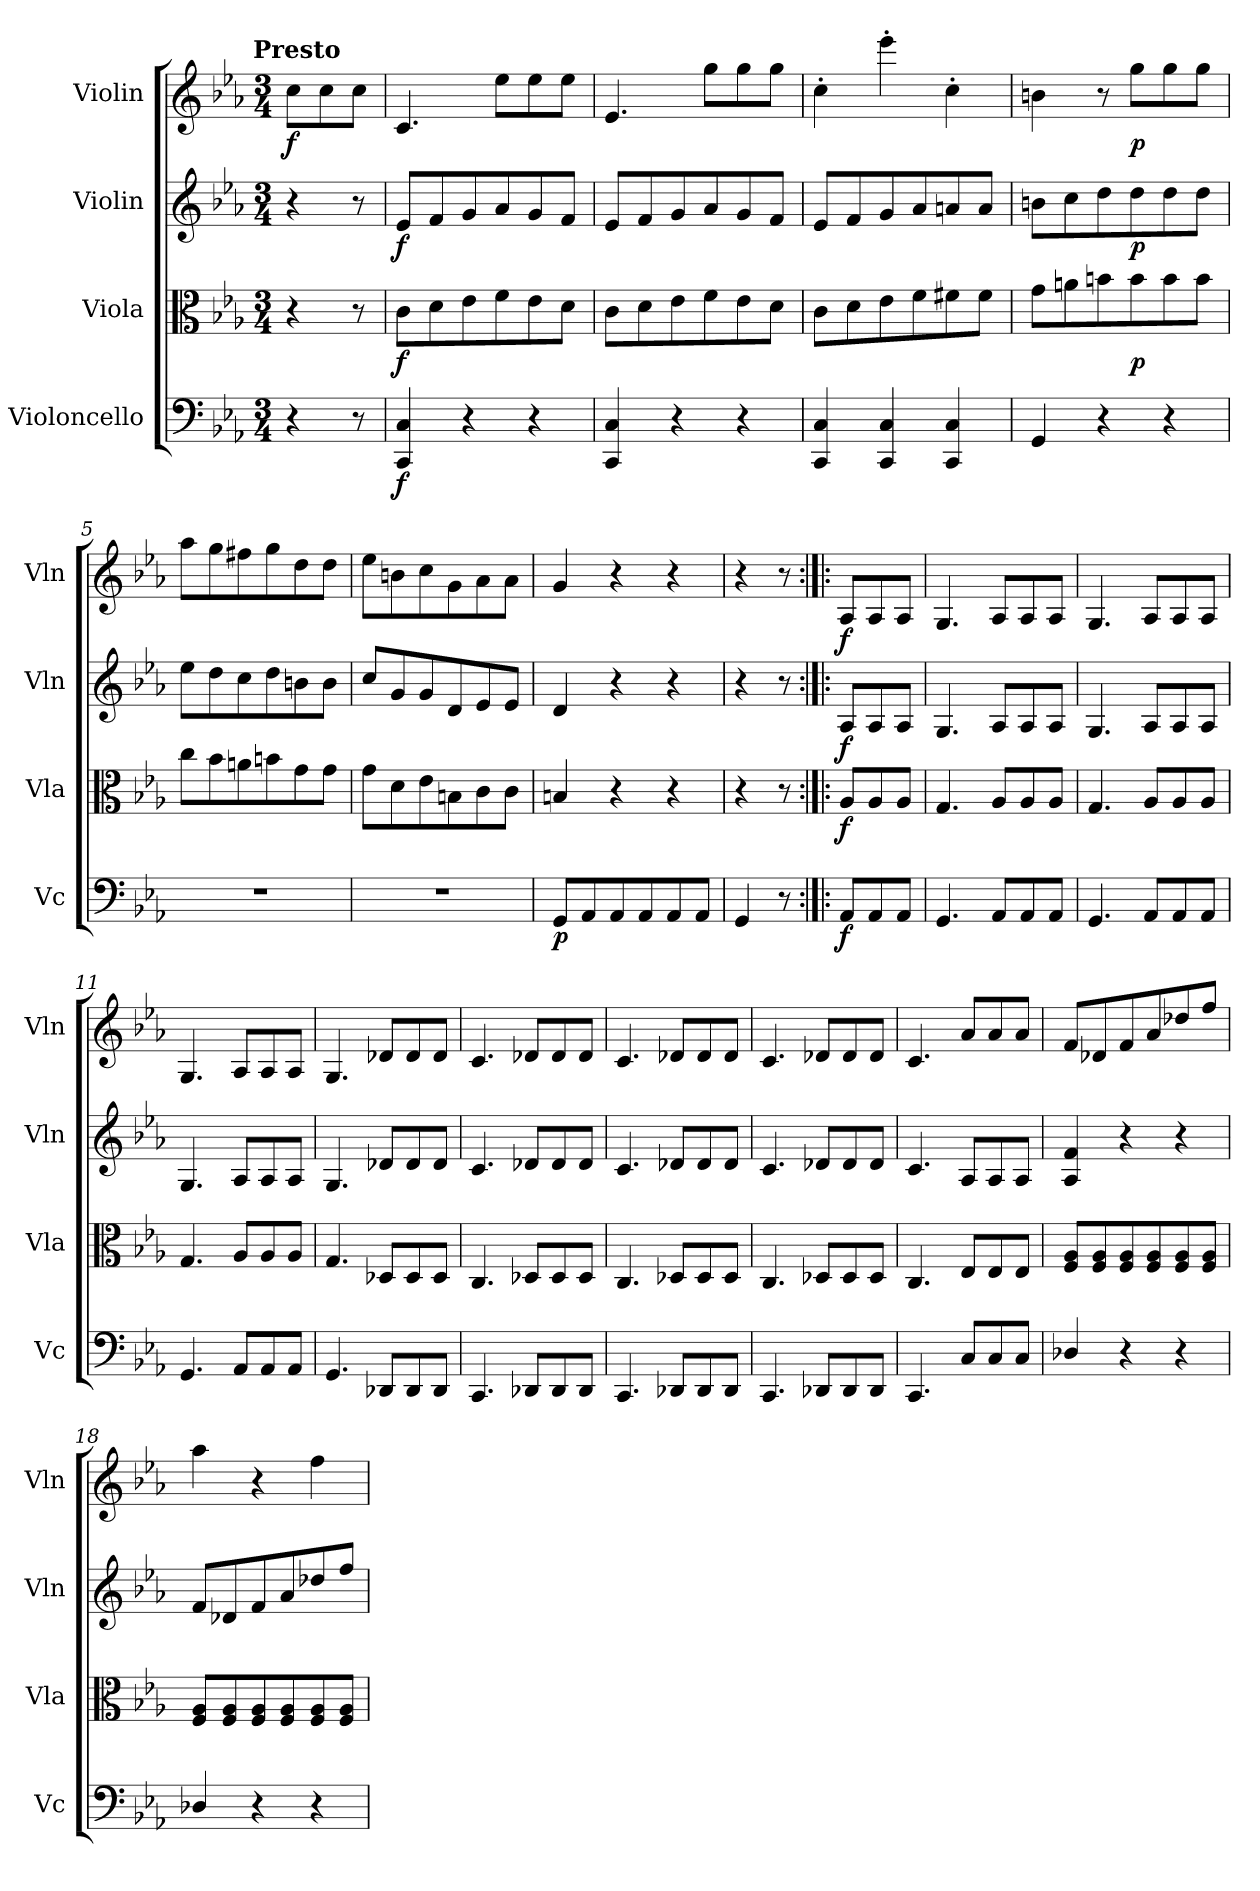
**kern	**dynam	**kern	**dynam	**kern	**dynam	**kern	**dynam
*part4	*part4	*part3	*part3	*part2	*part2	*part1	*part1
*staff4	*staff4	*staff3	*staff3	*staff2	*staff2	*staff1	*staff1
*I"Violoncello	*	*I"Viola	*	*I"Violin	*	*I"Violin	*
*I'Vc	*	*I'Vla	*	*I'Vln	*	*I'Vln	*
*clefF4	*	*clefC3	*	*clefG2	*	*clefG2	*
*k[b-e-a-]	*	*k[b-e-a-]	*	*k[b-e-a-]	*	*k[b-e-a-]	*
*c:	*	*c:	*	*c:	*	*c:	*
!!LO:TX:omd:t=Presto
*M3/4	*	*M3/4	*	*M3/4	*	*M3/4	*
*MM240	*	*MM240	*	*MM240	*	*MM240	*
=	=	=	=	=	=	=	=
4r	.	4r	.	4r	.	8cc\L	f
.	.	.	.	.	.	8cc\	.
8r	.	8r	.	8r	.	8cc\J	.
=1	=1	=1	=1	=1	=1	=1	=1
4CC/ 4C/	f	8c\L	f	8e-/L	f	4.c/	.
.	.	8d\	.	8f/	.	.	.
4r	.	8e-\	.	8g/	.	.	.
.	.	8f\	.	8a-/	.	8ee-\L	.
4r	.	8e-\	.	8g/	.	8ee-\	.
.	.	8d\J	.	8f/J	.	8ee-\J	.
=2	=2	=2	=2	=2	=2	=2	=2
4CC/ 4C/	.	8c\L	.	8e-/L	.	4.e-/	.
.	.	8d\	.	8f/	.	.	.
4r	.	8e-\	.	8g/	.	.	.
.	.	8f\	.	8a-/	.	8gg\L	.
4r	.	8e-\	.	8g/	.	8gg\	.
.	.	8d\J	.	8f/J	.	8gg\J	.
=3	=3	=3	=3	=3	=3	=3	=3
4CC/ 4C/	.	8c\L	.	8e-/L	.	4cc'\	.
.	.	8d\	.	8f/	.	.	.
4CC/ 4C/	.	8e-\	.	8g/	.	4eee-'\	.
.	.	8f\	.	8a-/	.	.	.
4CC/ 4C/	.	8f#X\	.	8an/	.	4cc'\	.
.	.	8f#\J	.	8a/J	.	.	.
=4	=4	=4	=4	=4	=4	=4	=4
4GG/	.	8g\L	.	8bn\L	.	4bn\	.
.	.	8an\	.	8cc\	.	.	.
4r	.	8bn\	.	8dd\	.	8r	.
.	.	8b\	p	8dd\	p	8gg\L	p
4r	.	8b\	.	8dd\	.	8gg\	.
.	.	8b\J	.	8dd\J	.	8gg\J	.
=5	=5	=5	=5	=5	=5	=5	=5
2.r	.	8cc\L	.	8ee-\L	.	8aa-\L	.
.	.	8b-\	.	8dd\	.	8gg\	.
.	.	8an\	.	8cc\	.	8ff#X\	.
.	.	8bn\	.	8dd\	.	8gg\	.
.	.	8g\	.	8bn\	.	8dd\	.
.	.	8g\J	.	8b\J	.	8dd\J	.
=6	=6	=6	=6	=6	=6	=6	=6
2.r	.	8g\L	.	8cc/L	.	8ee-\L	.
.	.	8d\	.	8g/	.	8bn\	.
.	.	8e-\	.	8g/	.	8cc\	.
.	.	8Bn\	.	8d/	.	8g\	.
.	.	8c\	.	8e-/	.	8a-\	.
.	.	8c\J	.	8e-/J	.	8a-\J	.
=7	=7	=7	=7	=7	=7	=7	=7
8GG/L	p	4Bn/	.	4d/	.	4g/	.
8AA-/	.	.	.	.	.	.	.
8AA-/	.	4r	.	4r	.	4r	.
8AA-/	.	.	.	.	.	.	.
8AA-/	.	4r	.	4r	.	4r	.
8AA-/J	.	.	.	.	.	.	.
=8	=8	=8	=8	=8	=8	=8	=8
4GG/	.	4r	.	4r	.	4r	.
8r	.	8r	.	8r	.	8r	.
=:|!|:	=:|!|:	=:|!|:	=:|!|:	=:|!|:	=:|!|:	=:|!|:	=:|!|:
8AA-/L	f	8A-/L	f	8A-/L	f	8A-/L	f
8AA-/	.	8A-/	.	8A-/	.	8A-/	.
8AA-/J	.	8A-/J	.	8A-/J	.	8A-/J	.
=9	=9	=9	=9	=9	=9	=9	=9
4.GG/	.	4.G/	.	4.G/	.	4.G/	.
8AA-/L	.	8A-/L	.	8A-/L	.	8A-/L	.
8AA-/	.	8A-/	.	8A-/	.	8A-/	.
8AA-/J	.	8A-/J	.	8A-/J	.	8A-/J	.
=10	=10	=10	=10	=10	=10	=10	=10
4.GG/	.	4.G/	.	4.G/	.	4.G/	.
8AA-/L	.	8A-/L	.	8A-/L	.	8A-/L	.
8AA-/	.	8A-/	.	8A-/	.	8A-/	.
8AA-/J	.	8A-/J	.	8A-/J	.	8A-/J	.
=11	=11	=11	=11	=11	=11	=11	=11
4.GG/	.	4.G/	.	4.G/	.	4.G/	.
8AA-/L	.	8A-/L	.	8A-/L	.	8A-/L	.
8AA-/	.	8A-/	.	8A-/	.	8A-/	.
8AA-/J	.	8A-/J	.	8A-/J	.	8A-/J	.
=12	=12	=12	=12	=12	=12	=12	=12
4.GG/	.	4.G/	.	4.G/	.	4.G/	.
8DD-X/L	.	8D-X/L	.	8d-X/L	.	8d-X/L	.
8DD-/	.	8D-/	.	8d-/	.	8d-/	.
8DD-/J	.	8D-/J	.	8d-/J	.	8d-/J	.
=13	=13	=13	=13	=13	=13	=13	=13
4.CC/	.	4.C/	.	4.c/	.	4.c/	.
8DD-X/L	.	8D-X/L	.	8d-X/L	.	8d-X/L	.
8DD-/	.	8D-/	.	8d-/	.	8d-/	.
8DD-/J	.	8D-/J	.	8d-/J	.	8d-/J	.
=14	=14	=14	=14	=14	=14	=14	=14
4.CC/	.	4.C/	.	4.c/	.	4.c/	.
8DD-X/L	.	8D-X/L	.	8d-X/L	.	8d-X/L	.
8DD-/	.	8D-/	.	8d-/	.	8d-/	.
8DD-/J	.	8D-/J	.	8d-/J	.	8d-/J	.
=15	=15	=15	=15	=15	=15	=15	=15
4.CC/	.	4.C/	.	4.c/	.	4.c/	.
8DD-X/L	.	8D-X/L	.	8d-X/L	.	8d-X/L	.
8DD-/	.	8D-/	.	8d-/	.	8d-/	.
8DD-/J	.	8D-/J	.	8d-/J	.	8d-/J	.
=16	=16	=16	=16	=16	=16	=16	=16
4.CC/	.	4.C/	.	4.c/	.	4.c/	.
8C/L	.	8E-/L	.	8A-/L	.	8a-/L	.
8C/	.	8E-/	.	8A-/	.	8a-/	.
8C/J	.	8E-/J	.	8A-/J	.	8a-/J	.
=17	=17	=17	=17	=17	=17	=17	=17
4D-X/	.	8F/ 8A-/L	.	4A-/ 4f/	.	8f/L	.
.	.	8F/ 8A-/	.	.	.	8d-X/	.
4r	.	8F/ 8A-/	.	4r	.	8f/	.
.	.	8F/ 8A-/	.	.	.	8a-/	.
4r	.	8F/ 8A-/	.	4r	.	8dd-X/	.
.	.	8F/ 8A-/J	.	.	.	8ff/J	.
=18	=18	=18	=18	=18	=18	=18	=18
4D-X/	.	8F/ 8A-/L	.	8f/L	.	4aa-\	.
.	.	8F/ 8A-/	.	8d-X/	.	.	.
4r	.	8F/ 8A-/	.	8f/	.	4r	.
.	.	8F/ 8A-/	.	8a-/	.	.	.
4r	.	8F/ 8A-/	.	8dd-X/	.	4ff\	.
.	.	8F/ 8A-/J	.	8ff/J	.	.	.
=	=	=	=	=	=	=	=
*-	*-	*-	*-	*-	*-	*-	*-
